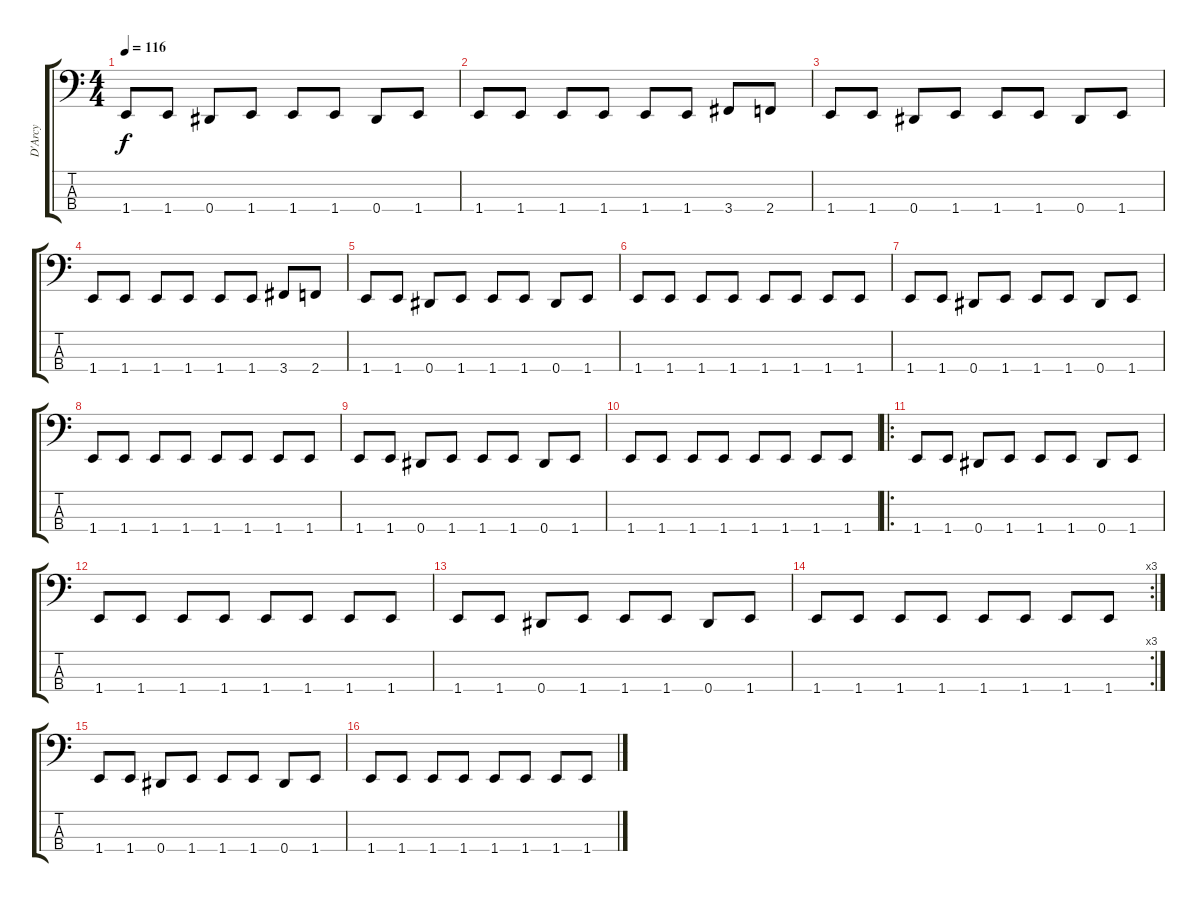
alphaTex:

\track ("D'Arcy" "D'Arcy") {instrument electricbasspick}
\staff {score tabs}
\tuning (Gb2 Db2 Ab1 Eb1) {hide}
\ts (4 4)
\tempo 116
\clef f4
\ks c
1.4.8{dy f} 1.4.8 0.4.8 1.4.8 1.4.8 1.4.8 0.4.8 1.4.8 |
1.4.8 1.4.8 1.4.8 1.4.8 1.4.8 1.4.8 3.4.8 2.4.8 |
1.4.8 1.4.8 0.4.8 1.4.8 1.4.8 1.4.8 0.4.8 1.4.8 |
1.4.8 1.4.8 1.4.8 1.4.8 1.4.8 1.4.8 3.4.8 2.4.8 |
1.4.8 1.4.8 0.4.8 1.4.8 1.4.8 1.4.8 0.4.8 1.4.8 |
1.4.8 1.4.8 1.4.8 1.4.8 1.4.8 1.4.8 1.4.8 1.4.8 |
1.4.8 1.4.8 0.4.8 1.4.8 1.4.8 1.4.8 0.4.8 1.4.8 |
1.4.8 1.4.8 1.4.8 1.4.8 1.4.8 1.4.8 1.4.8 1.4.8 |
1.4.8 1.4.8 0.4.8 1.4.8 1.4.8 1.4.8 0.4.8 1.4.8 |
1.4.8 1.4.8 1.4.8 1.4.8 1.4.8 1.4.8 1.4.8 1.4.8 |
\ro
1.4.8 1.4.8 0.4.8 1.4.8 1.4.8 1.4.8 0.4.8 1.4.8 |
1.4.8 1.4.8 1.4.8 1.4.8 1.4.8 1.4.8 1.4.8 1.4.8 |
1.4.8 1.4.8 0.4.8 1.4.8 1.4.8 1.4.8 0.4.8 1.4.8 |
\rc 3
1.4.8 1.4.8 1.4.8 1.4.8 1.4.8 1.4.8 1.4.8 1.4.8 |
1.4.8 1.4.8 0.4.8 1.4.8 1.4.8 1.4.8 0.4.8 1.4.8 |
1.4.8 1.4.8 1.4.8 1.4.8 1.4.8 1.4.8 1.4.8 1.4.8
